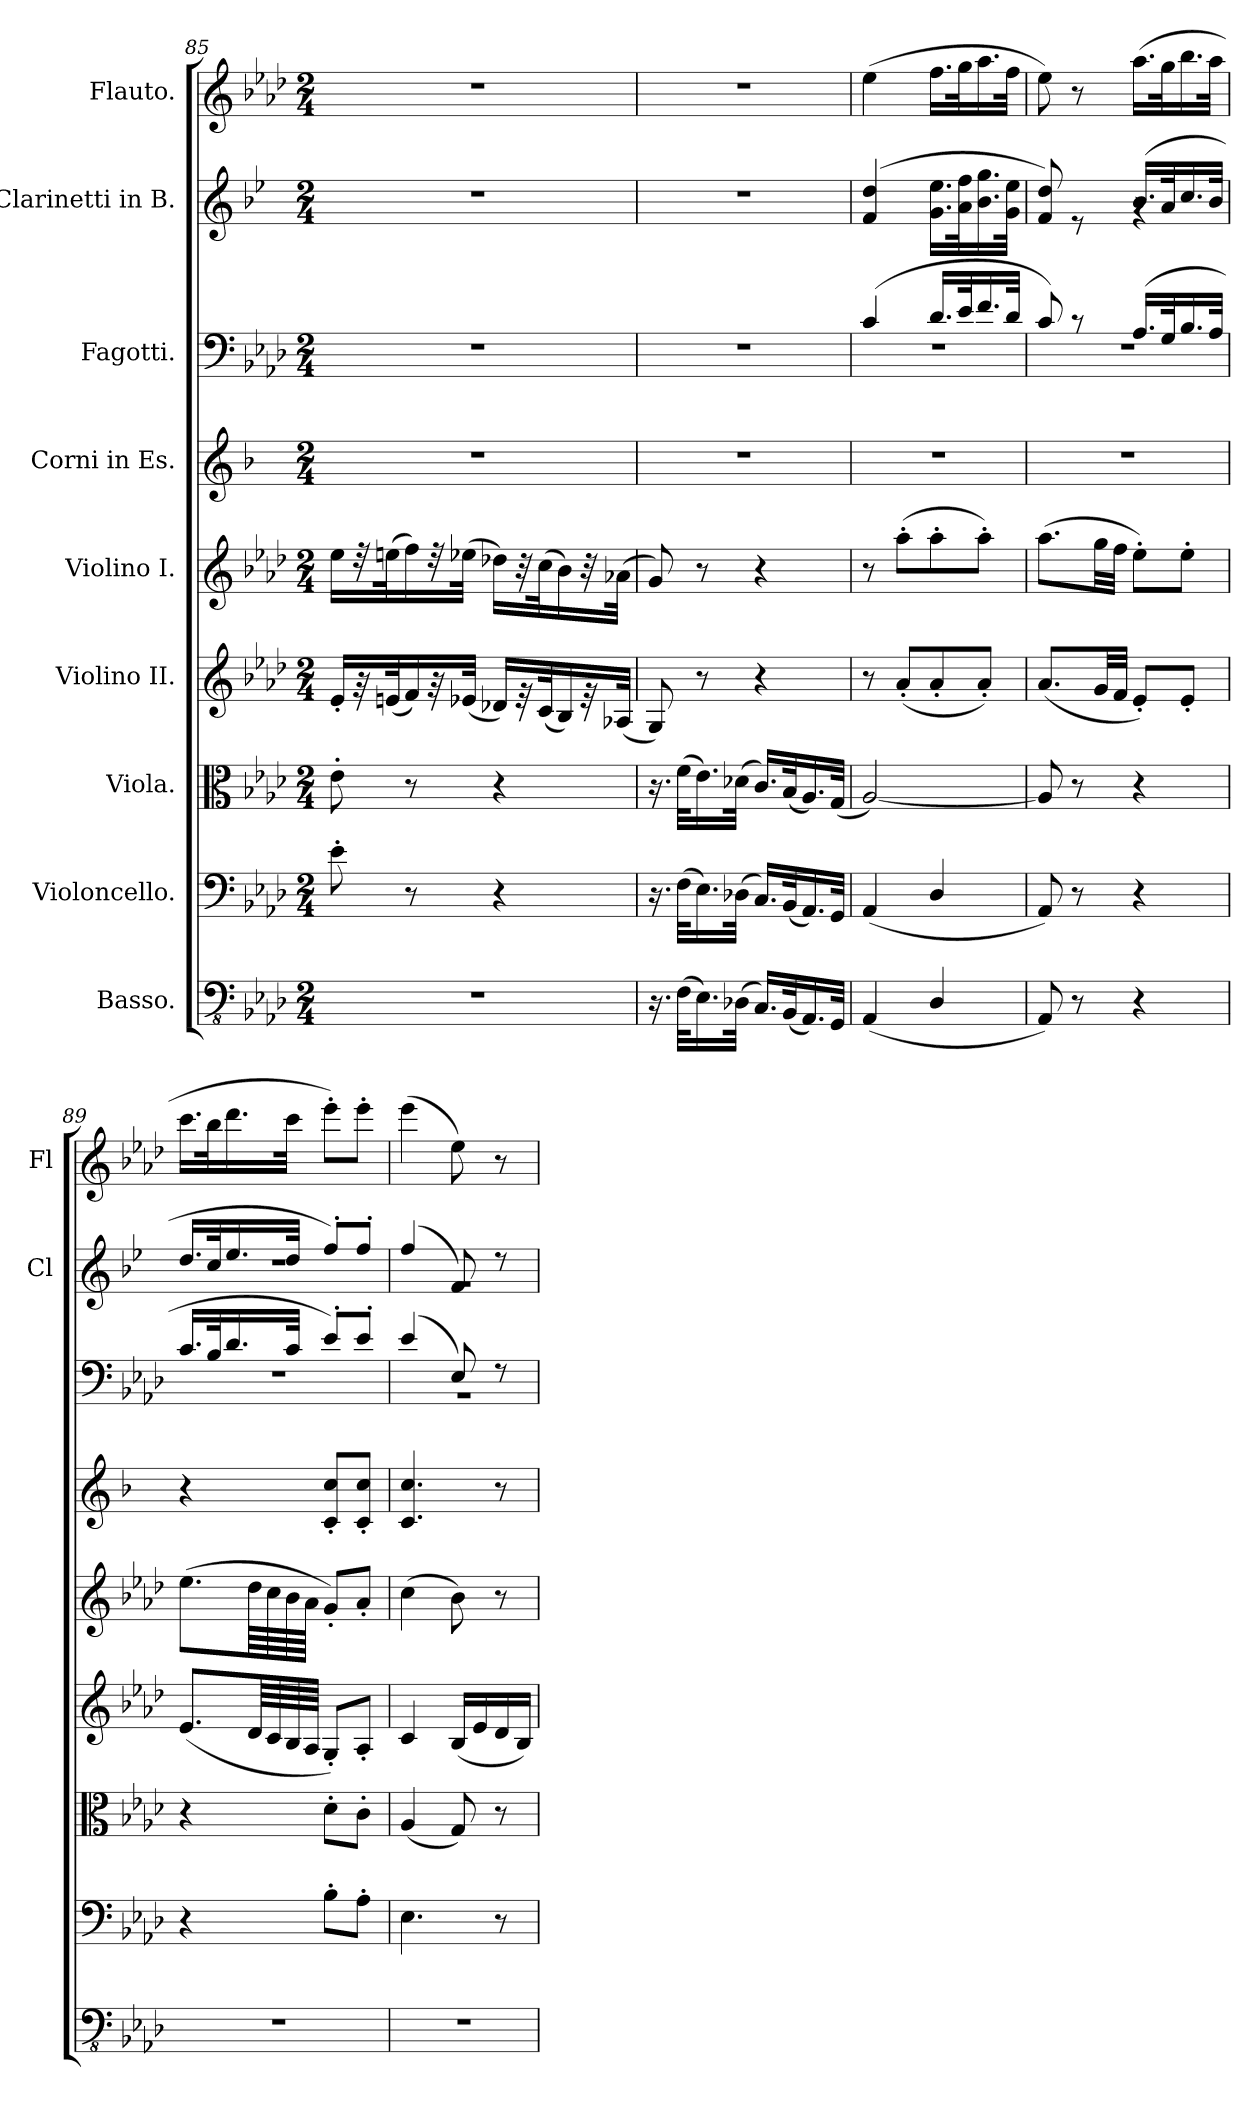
**kern	**kern	**kern	**kern	**kern	**kern	**kern	**text	**kern	**text	**text	**kern	**text
*part9	*part8	*part7	*part6	*part5	*part4	*part3	*part3	*part2	*part2	*part2	*part1	*part1
*staff9	*staff8	*staff7	*staff6	*staff5	*staff4	*staff3	*staff3	*staff2	*staff2	*staff2	*staff1	*staff1
*I"Basso.	*I"Violoncello.	*I"Viola.	*I"Violino II.	*I"Violino I.	*I"Corni in Es.	*I"Fagotti.	*	*I"Clarinetti in B.	*	*	*I"Flauto.	*
*	*	*	*	*	*	*	*	*I'Cl	*	*	*I'Fl	*
*clefFv4	*clefF4	*clefC3	*clefG2	*clefG2	*clefG2	*clefF4	*	*clefG2	*	*	*clefG2	*
*	*	*	*	*	*ITrd5c9	*	*	*ITrd1c2	*	*	*	*
*k[b-e-a-d-]	*k[b-e-a-d-]	*k[b-e-a-d-]	*k[b-e-a-d-]	*k[b-e-a-d-]	*k[b-e-a-d-]	*k[b-e-a-d-]	*	*k[b-e-a-d-]	*	*	*k[b-e-a-d-]	*
*M2/4	*M2/4	*M2/4	*M2/4	*M2/4	*M2/4	*M2/4	*	*M2/4	*	*	*M2/4	*
=85	=85	=85	=85	=85	=85	=85	=85	=85	=85	=85	=85	=85
2r	8e-'\	8e-'\	16e-'/LL	16ee-\LL	2r	2r	.	2r	.	.	2r	.
.	.	.	32rg	32rdd	.	.	.	.	.	.	.	.
.	.	.	(<32en/K	(>32een\K	.	.	.	.	.	.	.	.
.	8r	8r	16f/)	16ff\)	.	.	.	.	.	.	.	.
.	.	.	32rg	32rdd	.	.	.	.	.	.	.	.
.	.	.	(<32e-X/JJk	(>32ee-X\JJk	.	.	.	.	.	.	.	.
.	4r	4r	16d-X/LL)	16dd-X\LL)	.	.	.	.	.	.	.	.
.	.	.	32re	32r	.	.	.	.	.	.	.	.
.	.	.	(<32c/K	(>32cc\K	.	.	.	.	.	.	.	.
.	.	.	16B-/)	16b-\)	.	.	.	.	.	.	.	.
.	.	.	32re	32r	.	.	.	.	.	.	.	.
.	.	.	(<32A-X/JJk	(>32a-X\JJk	.	.	.	.	.	.	.	.
=86	=86	=86	=86	=86	=86	=86	=86	=86	=86	=86	=86	=86
16.r	16.r	16.r	8G/)	8g/)	2r	2r	.	2r	.	.	2r	.
(>32FF\KLL	(>32F\KLL	(>32f\KLL	.	.	.	.	.	.	.	.	.	.
16.EE-\)	16.E-\)	16.e-\)	8r	8r	.	.	.	.	.	.	.	.
(>32DD-X\JJk	(>32D-X\JJk	(>32d-X\JJk	.	.	.	.	.	.	.	.	.	.
16.CC/LL)	16.C/LL)	16.c/LL)	4r	4r	.	.	.	.	.	.	.	.
(<32BBB-/K	(<32BB-/K	(<32B-/K	.	.	.	.	.	.	.	.	.	.
16.AAA-/)	16.AA-/)	16.A-/)	.	.	.	.	.	.	.	.	.	.
32GGG/JJk	32GG/JJk	(<32G/JJk	.	.	.	.	.	.	.	.	.	.
=87	=87	=87	=87	=87	=87	=87	=87	=87	=87	=87	=87	=87
!	!	!	!	!	!	!	!LO:LY:b	!	!LO:LY:b	!LO:LY:b	!	!LO:LY:b
*	*	*	*	*	*	*^	*	*	*	*	*	*
(<4AAA-/	(<4AA-/	[2A-/)	8r	8r	2r	(>4c/	2rF	.	(>4e-/ 4cc/	.	.	(>4ee-\	.
.	.	.	(<8a-'/L	(>8aa-'\L	.	.	.	.	.	.	.	.	.
4DD-/	4D-/	.	8a-'/	8aa-'\	.	16.d-/LL	.	.	16.f\ 16.dd-\LL	.	.	16.ff\LL	.
.	.	.	.	.	.	32e-/K	.	.	32g\ 32ee-\K	.	.	32gg\K	.
.	.	.	8a-'/J)	8aa-'\J)	.	16.f/	.	.	16.a-\ 16.ff\	.	.	16.aa-\	.
.	.	.	.	.	.	32d-/JJk	.	.	32f\ 32dd-\JJk	.	.	32ff\JJk	.
=88	=88	=88	=88	=88	=88	=88	=88	=88	=88	=88	=88	=88	=88
*	*	*	*	*	*	*	*	*	*^	*	*	*	*
8AAA-/)	8AA-/)	8A-/]	(<8.a-/L	(>8.aa-\L	2r	8c/)	2rF	.	8e-/ 8cc/)	4ryy	.	.	8ee-\)	.
8r	8r	8r	.	.	.	8r	.	.	8re	.	.	.	8r	.
.	.	.	32g/LL	32gg\LL	.	.	.	.	.	.	.	.	.	.
.	.	.	32f/JJJ	32ff\JJJ	.	.	.	.	.	.	.	.	.	.
4r	4r	4r	8e-'/L)	8ee-'\L)	.	(>16.A-/LL	.	.	(>16.a-/LL	4rg	.	.	(>16.aa-\LL	.
.	.	.	.	.	.	32G/K	.	.	32g/K	.	.	.	32gg\K	.
.	.	.	8e-'/J	8ee-'\J	.	16.B-/	.	.	16.b-/	.	.	.	16.bb-\	.
.	.	.	.	.	.	32A-/JJk	.	.	32a-/JJk	.	.	.	32aa-\JJk	.
!!LO:PB:g=z
=89	=89	=89	=89	=89	=89	=89	=89	=89	=89	=89	=89	=89	=89	=89
2r	4r	4r	(<8.e-/L	(>8.ee-\L	4r	16.c/LL	2rF	.	16.cc/LL	2rdd	.	.	16.ccc\LL	.
.	.	.	.	.	.	32B-/K	.	.	32b-/K	.	.	.	32bb-\K	.
.	.	.	.	.	.	16.d-/	.	.	16.dd-/	.	.	.	16.ddd-\	.
.	.	.	64d-/LLL	64dd-\LLL	.	.	.	.	.	.	.	.	.	.
.	.	.	64c/	64cc\	.	.	.	.	.	.	.	.	.	.
.	.	.	64B-/	64b-\	.	32c/JJk	.	.	32cc/JJk	.	.	.	32ccc\JJk	.
.	.	.	64A-/JJJJ	64a-\JJJJ	.	.	.	.	.	.	.	.	.	.
.	8B-'\L	8d-'\L	8G'/L)	8g'/L)	8E-/' 8e-/'L	8e-'/L)	.	.	8ee-'/L)	.	.	.	8eee-'\L)	.
.	8A-'\J	8c'\J	8A-'/J	8a-'/J	8E-/' 8e-/'J	8e-'/J	.	.	8ee-'/J	.	.	.	8eee-'\J	.
=90	=90	=90	=90	=90	=90	=90	=90	=90	=90	=90	=90	=90	=90	=90
2r	4.E-\	(<4A-/	4c/	(>4cc\	4.E-/ 4.e-/	(>4e-/	2r	.	(>4ee-/	2rg	.	.	(>4eee-\	.
.	.	8G/)	(<16B-/LL	8b-\)	.	8E-/)	.	.	8e-/)	.	.	.	8ee-\)	.
.	.	.	16e-/	.	.	.	.	.	.	.	.	.	.	.
.	8r	8r	16d-/	8r	8r	8r	.	.	8r	.	.	.	8r	.
.	.	.	16B-/JJ)	.	.	.	.	.	.	.	.	.	.	.
*	*	*	*	*	*	*v	*v	*	*	*	*	*	*	*
*	*	*	*	*	*	*	*	*v	*v	*	*	*	*
=	=	=	=	=	=	=	=	=	=	=	=	=
*-	*-	*-	*-	*-	*-	*-	*-	*-	*-	*-	*-	*-
